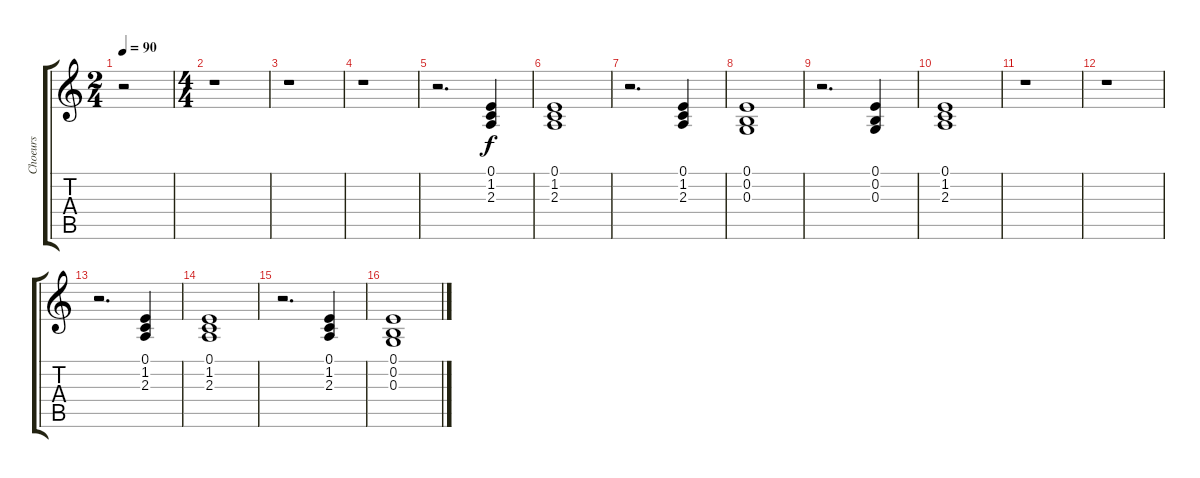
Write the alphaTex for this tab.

\track ("Choeurs" "Choeurs") {instrument synthvoice}
\staff {score tabs}
\tuning (E4 B3 G3 D3 A2 E2) {hide}
\ts (2 4)
\tempo 90
\clef g2
\ks c
r.2{dy f instrument synthvoice} |
\ts (4 4)
r.1 |
r.1 |
r.1 |
r.2{d} (0.1 1.2 2.3).4 |
(0.1 1.2 2.3).1 |
r.2{d} (0.1 1.2 2.3).4 |
(0.1 0.2 0.3).1 |
r.2{d} (0.1 0.2 0.3).4 |
(0.1 1.2 2.3).1 |
r.1 |
r.1 |
r.2{d} (0.1 1.2 2.3).4 |
(0.1 1.2 2.3).1 |
r.2{d} (0.1 1.2 2.3).4 |
(0.1 0.2 0.3).1
